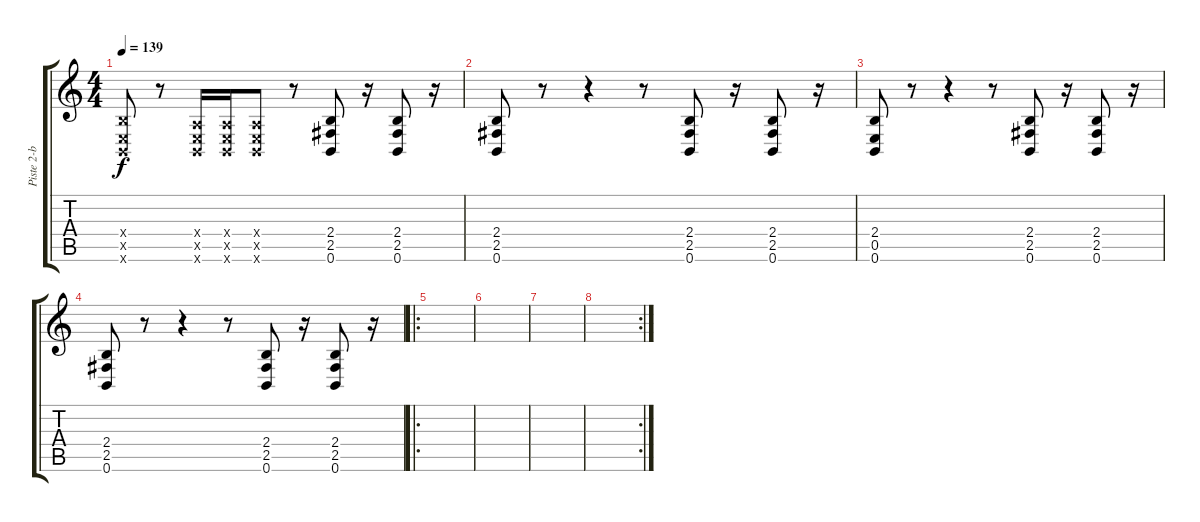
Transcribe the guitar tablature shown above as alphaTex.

\track ("Piste 2-b" "Piste 2-b") {instrument distortionguitar}
\staff {score tabs}
\tuning (B3 Gb3 D3 A2 E2 B1) {hide}
\ts (4 4)
\tempo 139
\clef g2
\ks c
(2.4{x} 0.5{x} 0.6{x}).8{dy f volume 9 balance 2} r.8 (0.4{x} 0.5{x} 0.6{x}).16 (0.4{x} 0.5{x} 0.6{x}).16 (0.4{x} 0.5{x} 0.6{x}).8 r.8 (2.4 2.5 0.6).8 r.16 (2.4 2.5 0.6).8 r.16 |
(2.4 2.5 0.6).8 r.8 r.4 r.8 (2.4 2.5 0.6).8 r.16 (2.4 2.5 0.6).8 r.16 |
(2.4 0.5 0.6).8 r.8 r.4 r.8 (2.4 2.5 0.6).8 r.16 (2.4 2.5 0.6).8 r.16 |
(2.4 2.5 0.6).8 r.8 r.4 r.8 (2.4 2.5 0.6).8 r.16 (2.4 2.5 0.6).8 r.16 |
\ro
|
|
|
\rc 2
